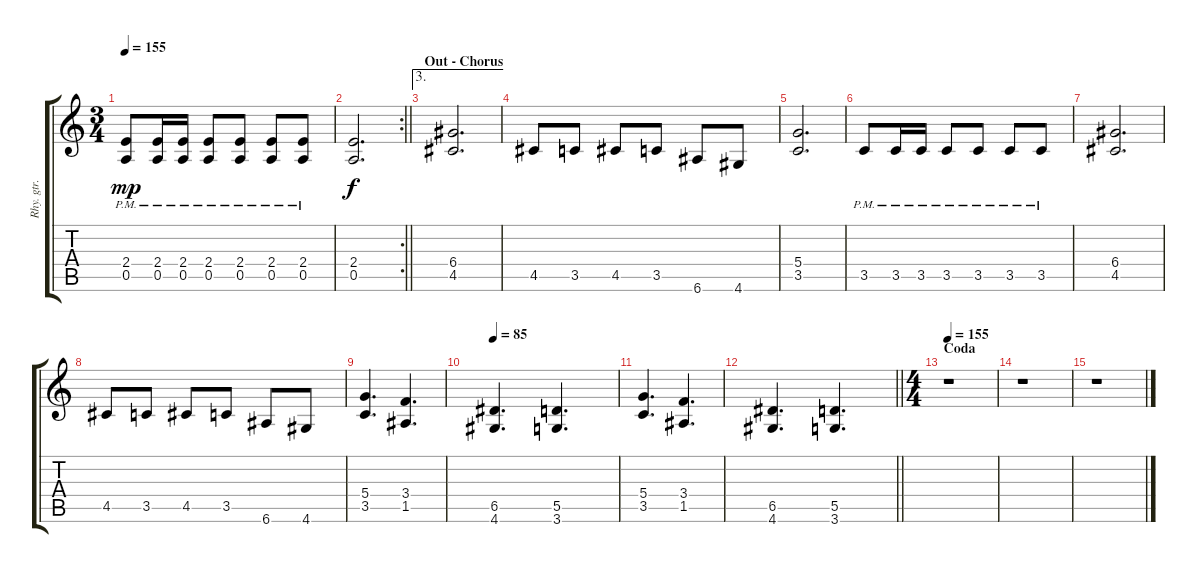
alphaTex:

\track ("Rhy. gtr." "Rhy. gtr.") {instrument distortionguitar}
\staff {score tabs}
\tuning (E4 B3 G3 D3 A2 E2) {hide}
\ts (3 4)
\tempo 155
\clef g2
\ks c
(2.4{pm} 0.5{pm}).8{dy mp} (2.4{pm} 0.5{pm}).16 (2.4{pm} 0.5{pm}).16 (2.4{pm} 0.5{pm}).8 (2.4{pm} 0.5{pm}).8 (2.4{pm} 0.5{pm}).8 (2.4{pm} 0.5{pm}).8 |
\rc 2
\barLineRight lightlight
(2.4 0.5).2{d dy f} |
\ae 3
\section ("" "Out - Chorus")
(6.4 4.5).2{d} |
4.5.8 3.5.8 4.5.8 3.5.8 6.6.8 4.6.8 |
(5.4 3.5).2{d} |
3.5{pm}.8 3.5{pm}.16 3.5{pm}.16 3.5{pm}.8 3.5{pm}.8 3.5{pm}.8 3.5{pm}.8 |
(6.4 4.5).2{d} |
4.5.8 3.5.8 4.5.8 3.5.8 6.6.8 4.6.8 |
(5.4 3.5).4{d} (3.4 1.5).4{d} |
\tempo 85
(6.5 4.6).4{d} (5.5 3.6).4{d} |
(5.4 3.5).4{d} (3.4 1.5).4{d} |
\barLineRight lightlight
(6.5 4.6).4{d} (5.5 3.6).4{d} |
\ts (4 4)
\section ("" "Coda")
\tempo 155
r.1 |
r.1 |
r.1
